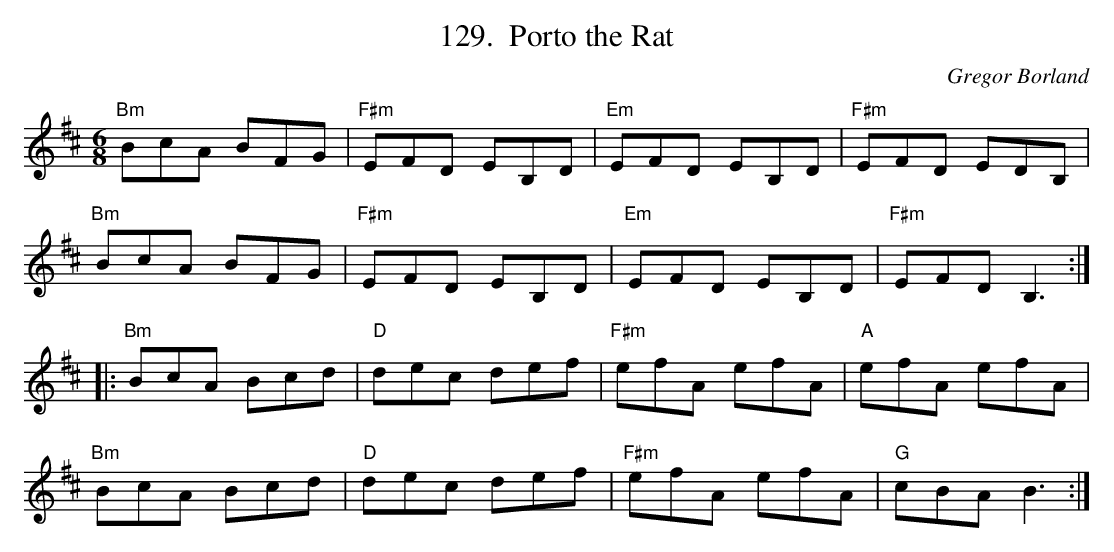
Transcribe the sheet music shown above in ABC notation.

X:1
T:Porto the Rat
C:Gregor Borland
M:6/8
L:1/8
K:Bm
"Bm"BcA BFG|"F#m"EFD EB,D|"Em"EFD EB,D|"F#m"EFD EDB,|
"Bm"BcA  BFG|"F#m"EFD EB,D|"Em"EFD EB,D|"F#m"EFD B,3:|
|:"Bm"BcA Bcd|"D"dec def|"F#m"efA efA|"A"efA efA|
"Bm"BcA Bcd|"D"dec def|"F#m"efA efA|"G"cBAB3:|
